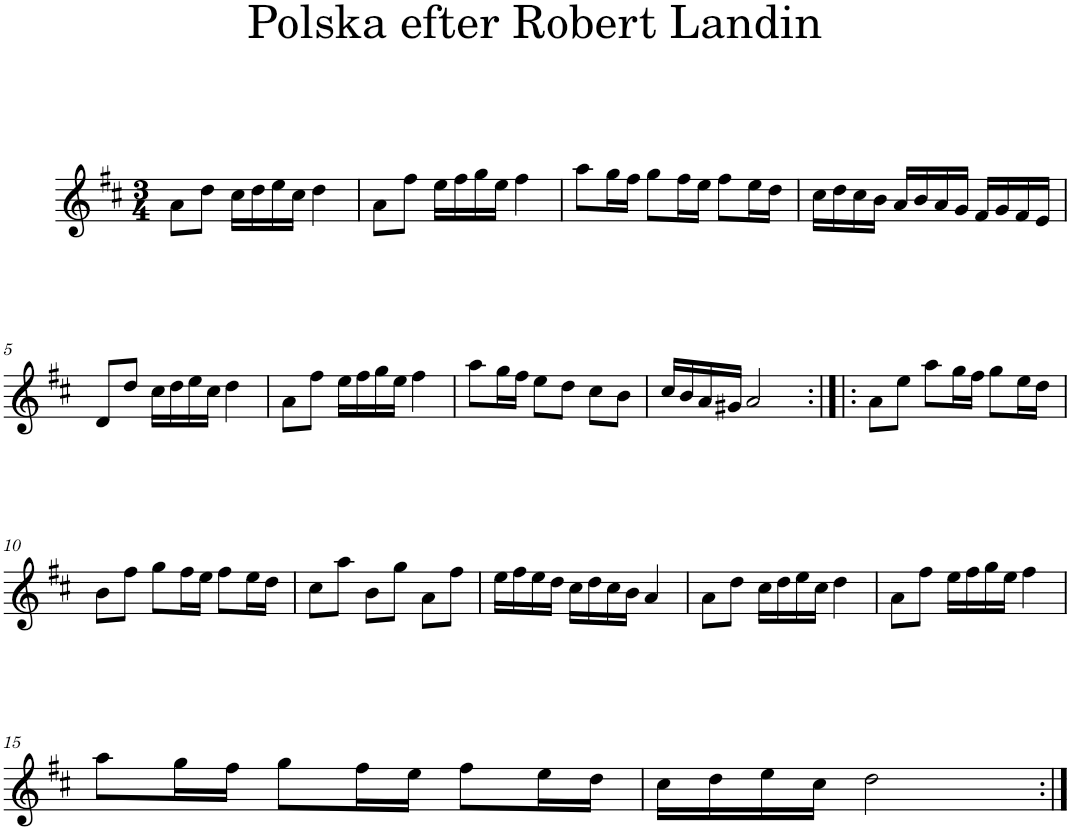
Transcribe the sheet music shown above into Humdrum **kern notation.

**kern
*part1
*staff1
*I"Piano
*I'Pno
*clefG2
*k[f#c#]
*D:
*M3/4
=1
8a\L
8dd\J
16cc#\LL
16dd\
16ee\
16cc#\JJ
4dd\
=2
8a\L
8ff#\J
16ee\LL
16ff#\
16gg\
16ee\JJ
4ff#\
=3
8aa\L
16gg\L
16ff#\JJ
8gg\L
16ff#\L
16ee\JJ
8ff#\L
16ee\L
16dd\JJ
=4
16cc#\LL
16dd\
16cc#\
16b\JJ
16a/LL
16b/
16a/
16g/JJ
16f#/LL
16g/
16f#/
16e/JJ
!!LO:LB:g=z
=5
8d/L
8dd/J
16cc#\LL
16dd\
16ee\
16cc#\JJ
4dd\
=6
8a\L
8ff#\J
16ee\LL
16ff#\
16gg\
16ee\JJ
4ff#\
=7
8aa\L
16gg\L
16ff#\JJ
8ee\L
8dd\J
8cc#\L
8b\J
=8
16cc#/LL
16b/
16a/
16g#X/JJ
2a/
=9:|!|:
8a\L
8ee\J
8aa\L
16gg\L
16ff#\JJ
8gg\L
16ee\L
16dd\JJ
!!LO:LB:g=z
=10
8b\L
8ff#\J
8gg\L
16ff#\L
16ee\JJ
8ff#\L
16ee\L
16dd\JJ
=11
8cc#\L
8aa\J
8b\L
8gg\J
8a\L
8ff#\J
=12
16ee\LL
16ff#\
16ee\
16dd\JJ
16cc#\LL
16dd\
16cc#\
16b\JJ
4a/
=13
8a\L
8dd\J
16cc#\LL
16dd\
16ee\
16cc#\JJ
4dd\
=14
8a\L
8ff#\J
16ee\LL
16ff#\
16gg\
16ee\JJ
4ff#\
!!LO:LB:g=z
=15
8aa\L
16gg\L
16ff#\JJ
8gg\L
16ff#\L
16ee\JJ
8ff#\L
16ee\L
16dd\JJ
=16
16cc#\LL
16dd\
16ee\
16cc#\JJ
2dd\
=:|!
*-
